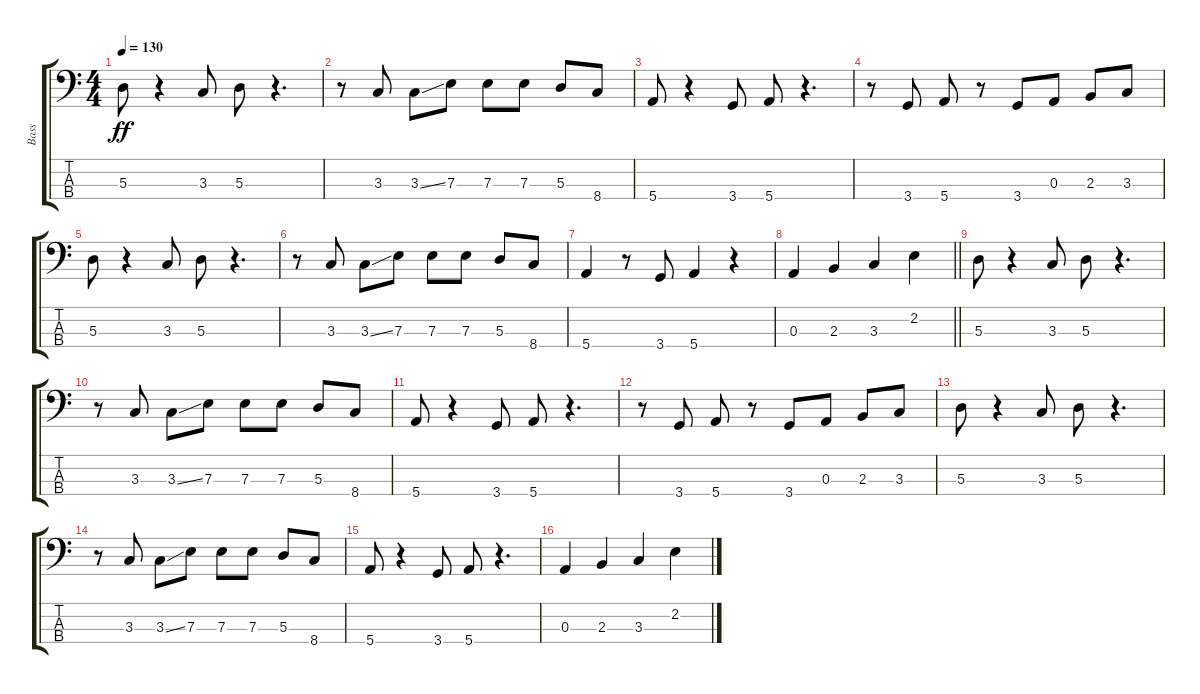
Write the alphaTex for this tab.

\track ("Bass" "Bass") {instrument electricbassfinger}
\staff {score tabs}
\tuning (G2 D2 A1 E1) {hide}
\ts (4 4)
\tempo 130
\clef f4
\ks c
5.3.8{dy ff} r.4 3.3.8 5.3.8 r.4{d} |
r.8 3.3.8 3.3{ss}.8 7.3.8 7.3.8 7.3.8 5.3.8 8.4.8 |
5.4.8 r.4 3.4.8 5.4.8 r.4{d} |
r.8 3.4.8 5.4.8 r.8 3.4.8 0.3.8 2.3.8 3.3.8 |
5.3.8 r.4 3.3.8 5.3.8 r.4{d} |
r.8 3.3.8 3.3{ss}.8 7.3.8 7.3.8 7.3.8 5.3.8 8.4.8 |
5.4.4 r.8 3.4.8 5.4.4 r.4 |
\barLineRight lightlight
0.3.4 2.3.4 3.3.4 2.2.4 |
5.3.8 r.4 3.3.8 5.3.8 r.4{d} |
r.8 3.3.8 3.3{ss}.8 7.3.8 7.3.8 7.3.8 5.3.8 8.4.8 |
5.4.8 r.4 3.4.8 5.4.8 r.4{d} |
r.8 3.4.8 5.4.8 r.8 3.4.8 0.3.8 2.3.8 3.3.8 |
5.3.8 r.4 3.3.8 5.3.8 r.4{d} |
r.8 3.3.8 3.3{ss}.8 7.3.8 7.3.8 7.3.8 5.3.8 8.4.8 |
5.4.8 r.4 3.4.8 5.4.8 r.4{d} |
0.3.4 2.3.4 3.3.4 2.2.4
